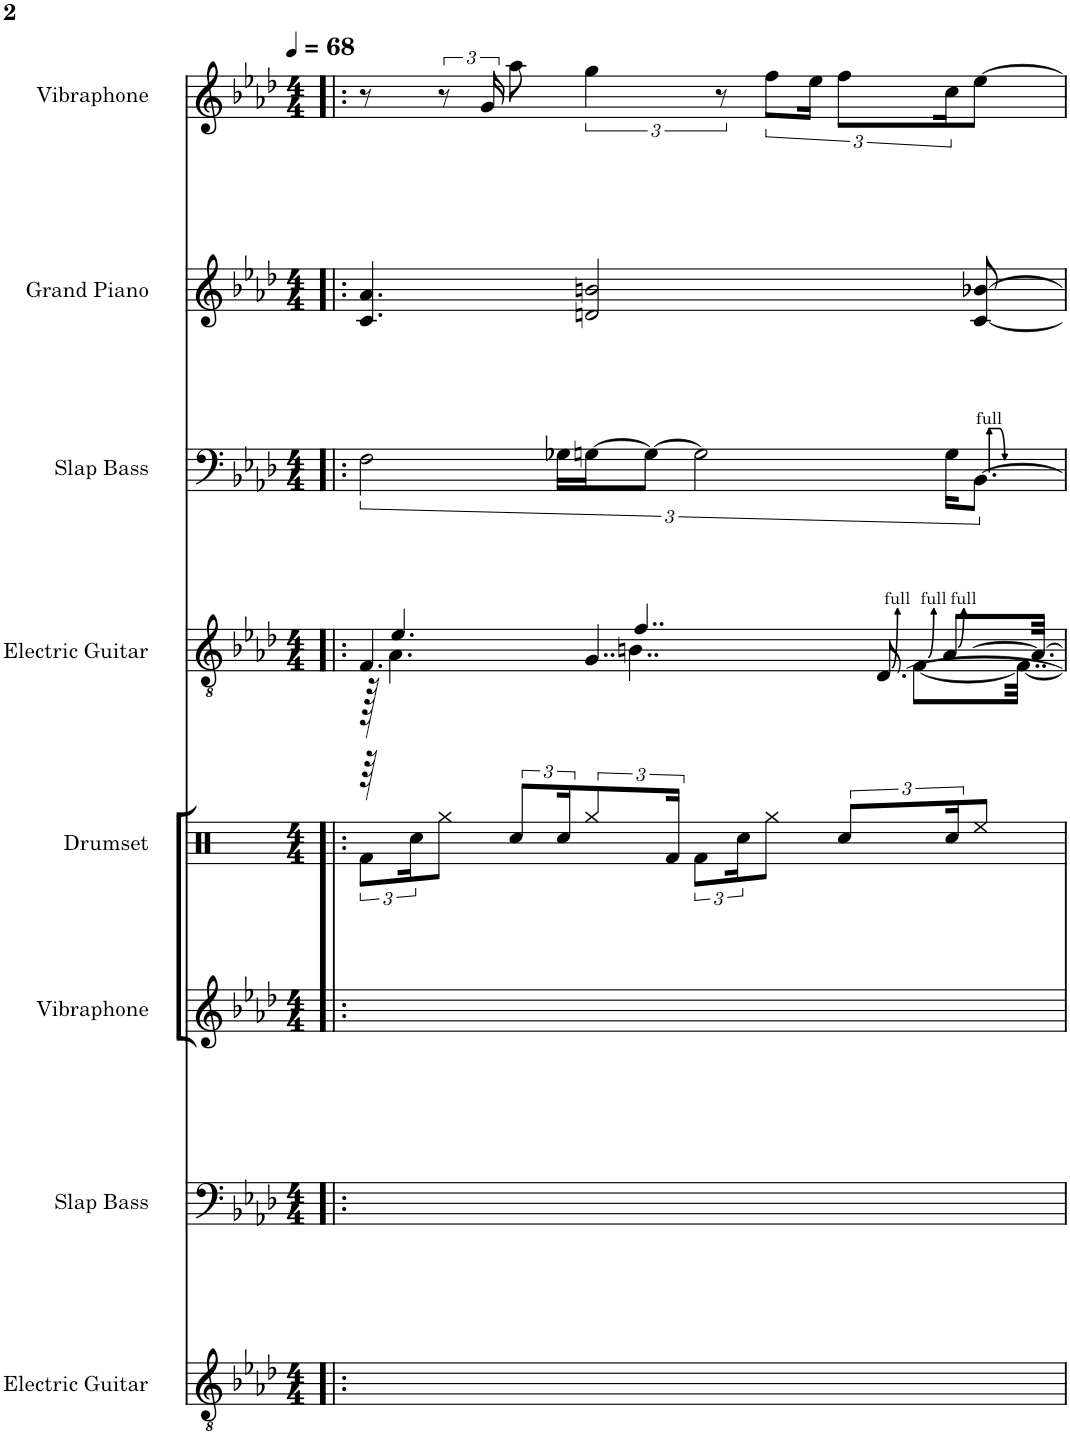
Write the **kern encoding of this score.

**kern	**kern	**kern	**kern	**kern	**kern	**kern
*part7	*part6	*part5	*part4	*part3	*part2	*part1
*staff7	*staff6	*staff5	*staff4	*staff3	*staff2	*staff1
*I"Electric Guitar	*I"Slap Bass	*I"Vibraphone	*I"Electric Guitar	*I"Slap Bass	*I"Grand Piano	*I"Vibraphone
*I'El. Guit.	*I'Slap Bs.	*I'Vib.	*I'El. Guit.	*I'Slap Bs.	*I'Pno.	*I'Vib.
*clefGv2	*clefF4	*clefG2	*clefGv2	*clefF4	*clefG2	*clefG2
*	*Trd7c12	*	*	*Trd7c12	*	*
*k[b-e-a-d-]	*k[b-e-a-d-]	*k[b-e-a-d-]	*k[b-e-a-d-]	*k[b-e-a-d-]	*k[b-e-a-d-]	*k[b-e-a-d-]
*M4/4	*M4/4	*M4/4	*M4/4	*M4/4	*M4/4	*M4/4
*MM68	*MM68	*MM68	*MM68	*MM68	*MM68	*MM68
=1!|:	=1!|:	=1!|:	=1!|:	=1!|:	=1!|:	=1!|:
*^	*	*	*^	*	*	*
*	*	*	*	*	*^	*	*	*
[4e-	2F	4.F	4ryy	4.F/	128r	64r	3F\	4.c/ 4.a-/	8r
.	.	.	.	.	4.A-\	.	.	.	.
.	.	.	.	.	.	4.e-/	.	.	.
.	.	.	.	.	.	.	.	.	12r
.	.	.	.	.	.	.	.	.	24g/
*Xbrackettup	*	*	*Xbrackettup	*	*	*	*	*	*
12.e-L]	.	.	20g'KL	.	.	.	.	.	8aa-\
.	.	.	10aa-	.	.	.	.	.	.
.	.	.	.	.	.	.	24G-X\LL	.	.
*	*	*Xbrackettup	*	*	*	*	*	*	*
[24G [24fK	.	24G-XKL	.	4..G/	.	.	[24Gn\J	2dn/ 2bn/	6gg\
.	.	.	.	.	4..Bn\	.	.	.	.
.	.	.	.	.	.	4..f/	.	.	.
.	.	.	[10ggJ	.	.	.	.	.	.
12G_ 12f_J	.	[12GnJ	.	.	.	.	12G\J_	.	.
4.G] 4.f]	2ryy	4.G]	8.ggL]	.	.	.	3G\]	.	.
.	.	.	.	.	.	.	.	.	12r
.	.	.	.	.	.	.	.	.	12ff\L
.	.	.	16ffJk	.	.	.	.	.	.
.	.	.	.	.	.	.	.	.	24ee-\Jk
*	*	*	*brackettup	*	*	*	*	*	*
.	.	.	24ee-KL	.	.	.	.	.	12ff\L
.	.	.	12ff	.	.	.	.	.	.
.	.	.	.	[8.D-/	.	.	.	.	.
.	.	.	.	.	[8F\L	.	.	.	.
.	.	.	.	.	.	[8A-/L	.	.	.
.	.	.	.	.	.	.	24G\KL	.	24cc\K
[8D- [8A-	.	24GKL	24ccK	.	.	.	[12.BB-\J	[8c/ [8b-X/	[8ee-\J
.	.	[12BB-J	[12ee-J	.	.	.	.	.	.
.	.	.	.	.	32..F\Jkk_	.	.	.	.
.	.	.	.	.	.	32.A-/Jkk_	.	.	.
*v	*v	*	*	*v	*v	*v	*	*	*
=	=	=	=	=	=	=
*-	*-	*-	*-	*-	*-	*-
